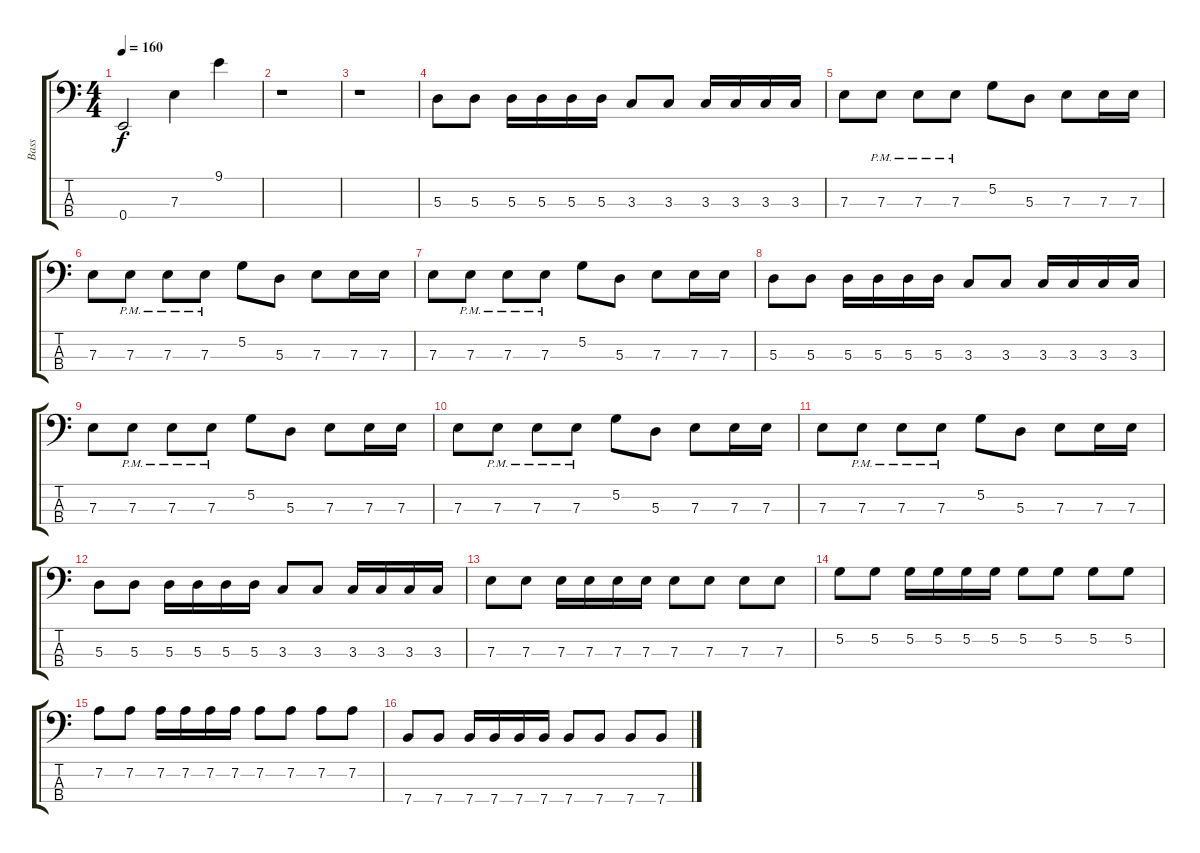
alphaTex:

\track ("Bass" "Bass") {instrument electricbasspick}
\staff {score tabs}
\tuning (G2 D2 A1 E1) {hide}
\ts (4 4)
\tempo 160
\clef f4
\ks c
0.4.2{dy f instrument electricbasspick} 7.3.4 9.1.4 |
r.1 |
r.1 |
5.3.8 5.3.8 5.3.16 5.3.16 5.3.16 5.3.16 3.3.8 3.3.8 3.3.16 3.3.16 3.3.16 3.3.16 |
7.3.8 7.3{pm}.8 7.3{pm}.8 7.3{pm}.8 5.2.8 5.3.8 7.3.8 7.3.16 7.3.16 |
7.3.8 7.3{pm}.8 7.3{pm}.8 7.3{pm}.8 5.2.8 5.3.8 7.3.8 7.3.16 7.3.16 |
7.3.8 7.3{pm}.8 7.3{pm}.8 7.3{pm}.8 5.2.8 5.3.8 7.3.8 7.3.16 7.3.16 |
5.3.8 5.3.8 5.3.16 5.3.16 5.3.16 5.3.16 3.3.8 3.3.8 3.3.16 3.3.16 3.3.16 3.3.16 |
7.3.8 7.3{pm}.8 7.3{pm}.8 7.3{pm}.8 5.2.8 5.3.8 7.3.8 7.3.16 7.3.16 |
7.3.8 7.3{pm}.8 7.3{pm}.8 7.3{pm}.8 5.2.8 5.3.8 7.3.8 7.3.16 7.3.16 |
7.3.8 7.3{pm}.8 7.3{pm}.8 7.3{pm}.8 5.2.8 5.3.8 7.3.8 7.3.16 7.3.16 |
5.3.8 5.3.8 5.3.16 5.3.16 5.3.16 5.3.16 3.3.8 3.3.8 3.3.16 3.3.16 3.3.16 3.3.16 |
7.3.8 7.3.8 7.3.16 7.3.16 7.3.16 7.3.16 7.3.8 7.3.8 7.3.8 7.3.8 |
5.2.8 5.2.8 5.2.16 5.2.16 5.2.16 5.2.16 5.2.8 5.2.8 5.2.8 5.2.8 |
7.2.8 7.2.8 7.2.16 7.2.16 7.2.16 7.2.16 7.2.8 7.2.8 7.2.8 7.2.8 |
7.4.8 7.4.8 7.4.16 7.4.16 7.4.16 7.4.16 7.4.8 7.4.8 7.4.8 7.4.8
